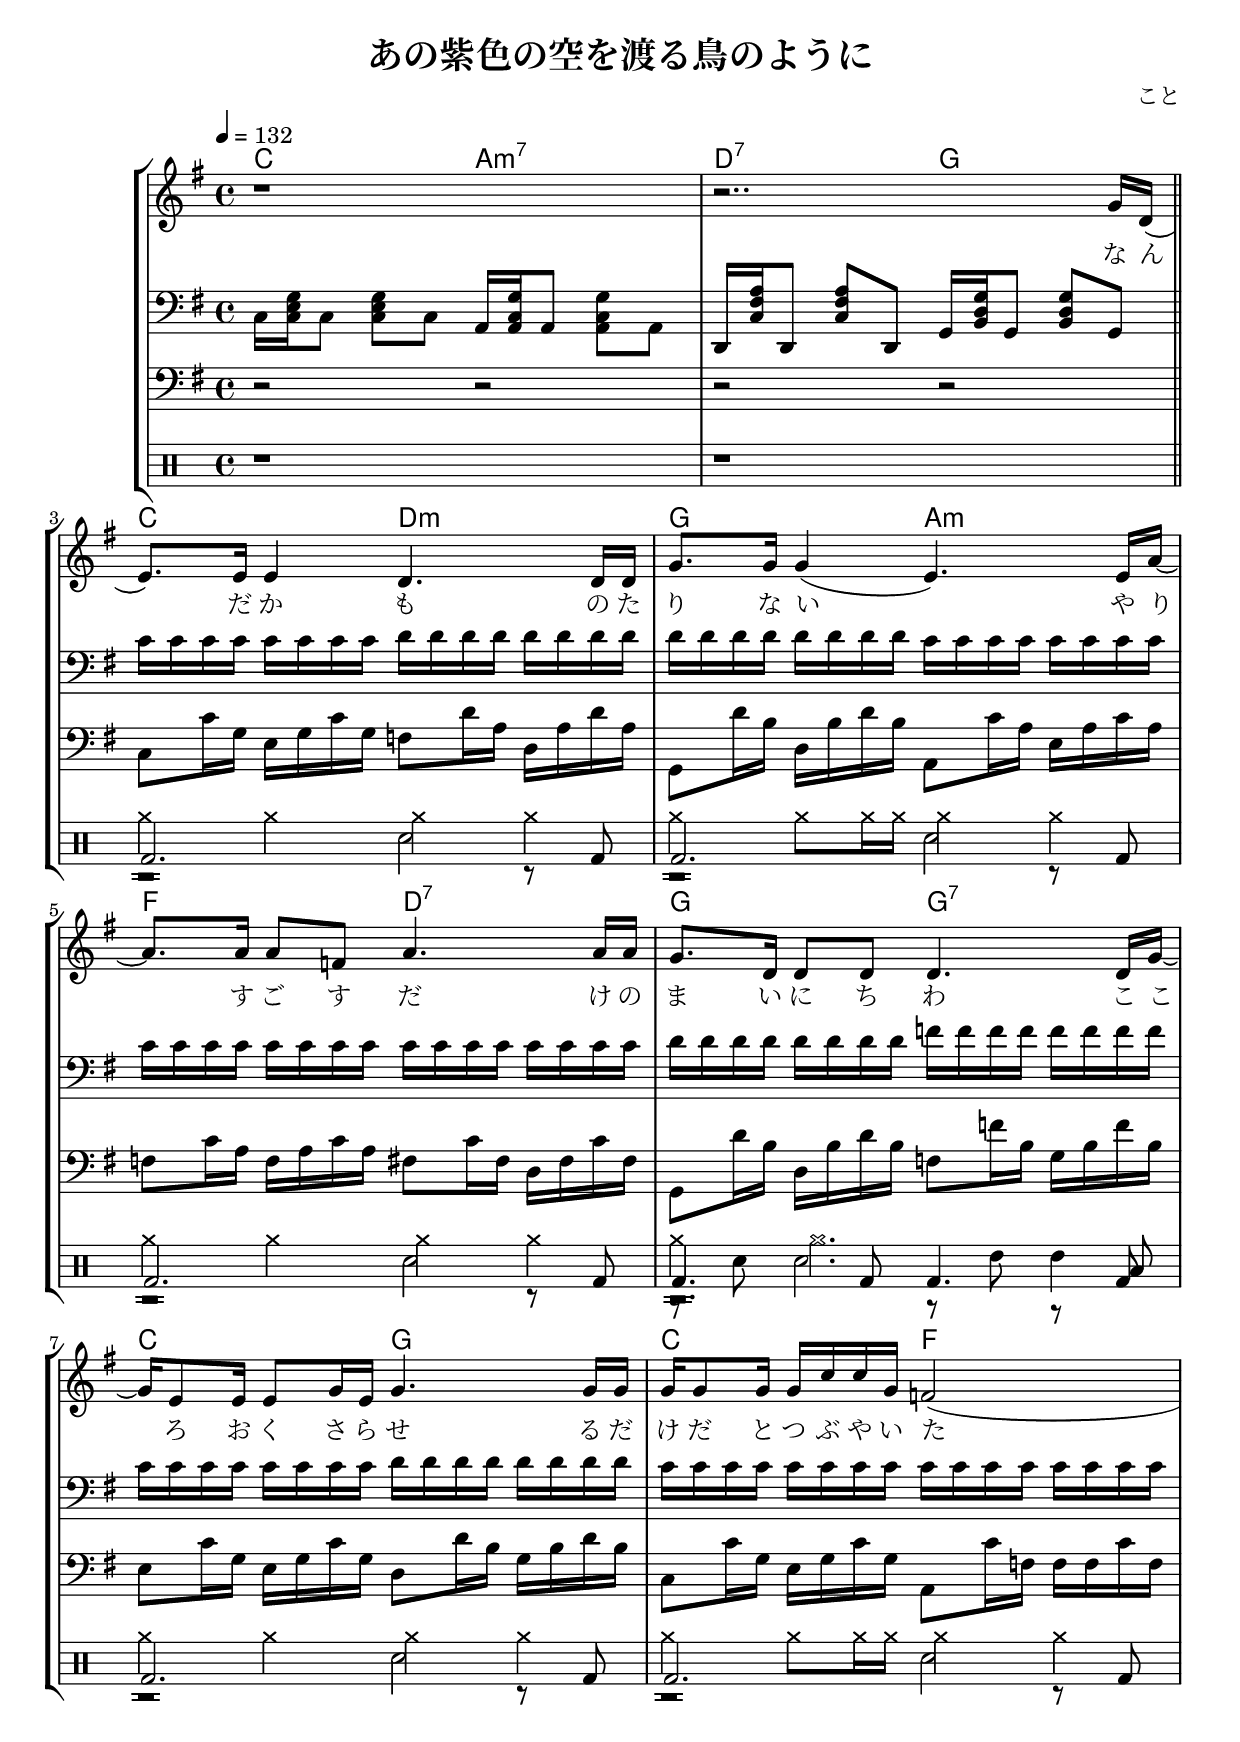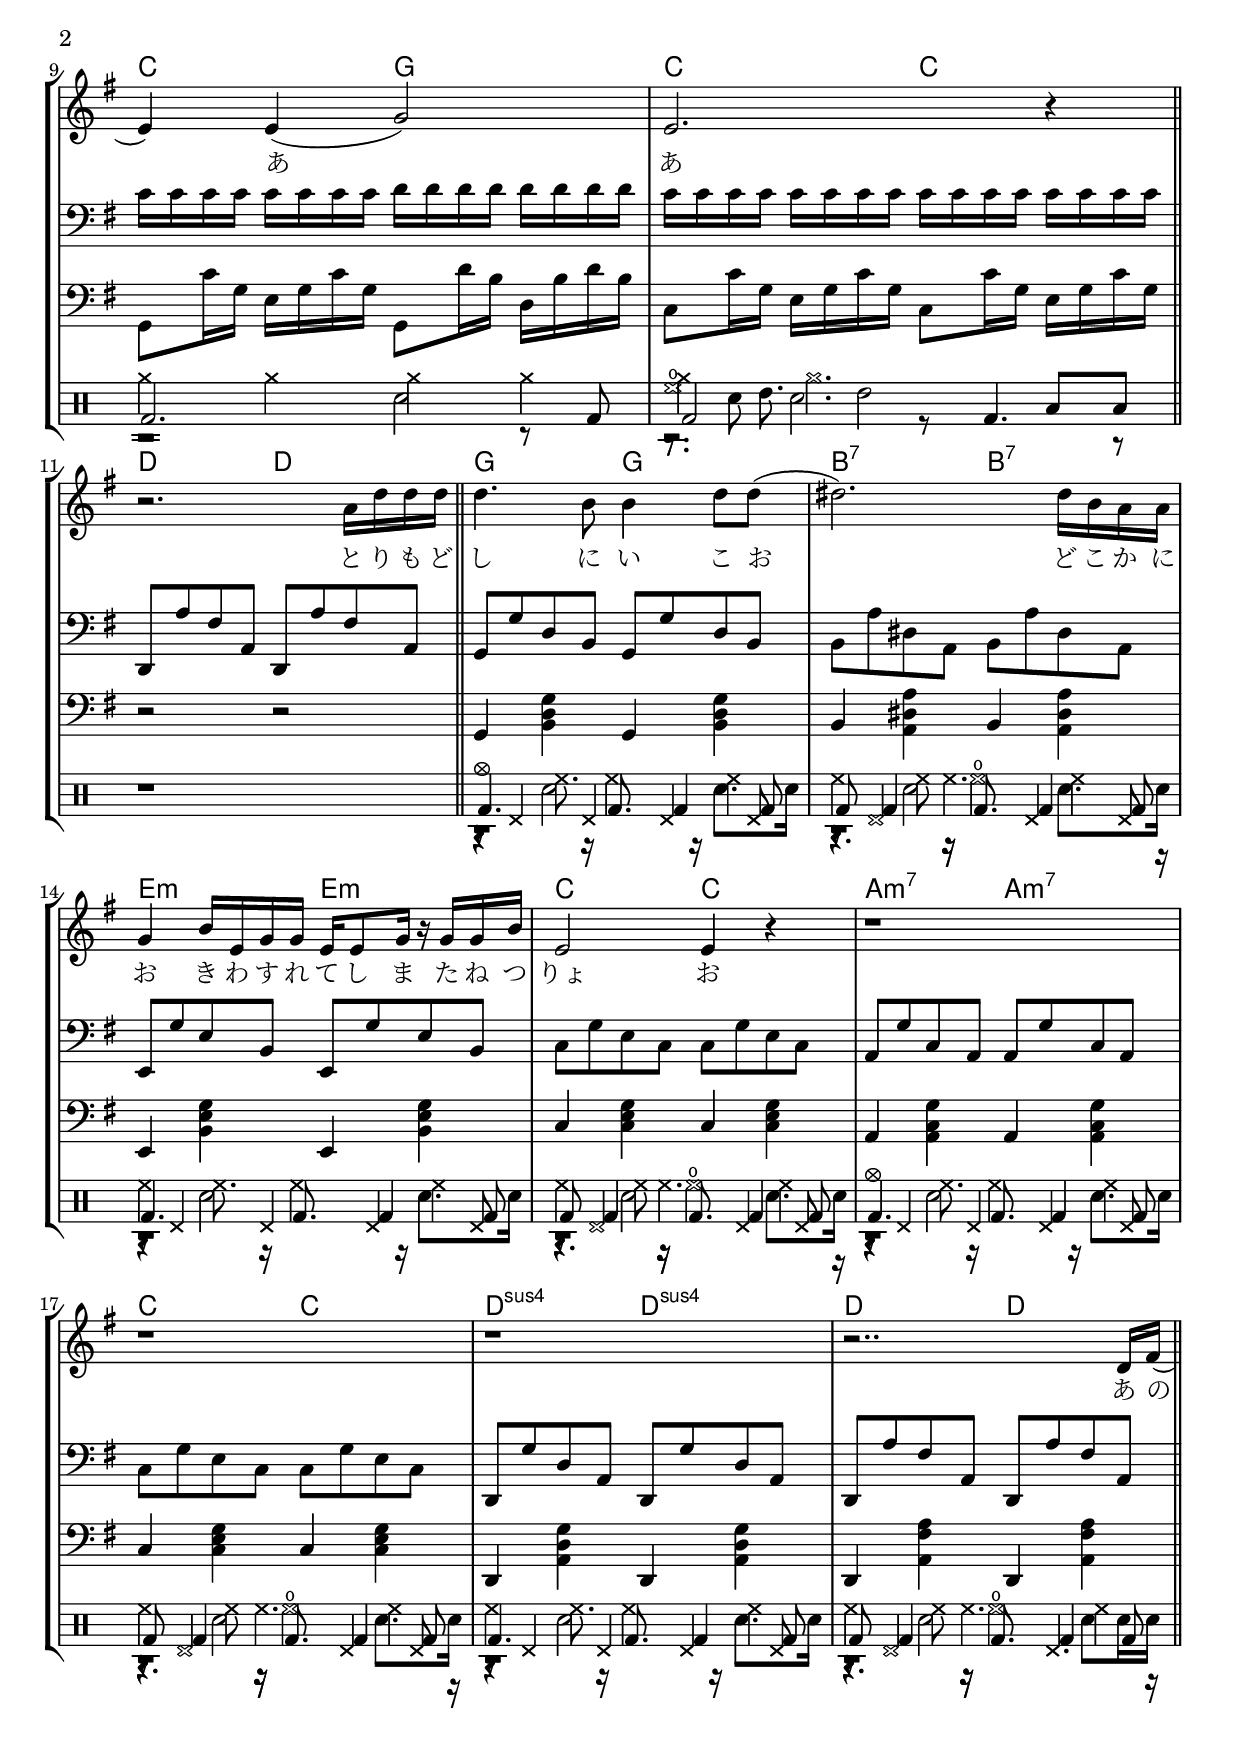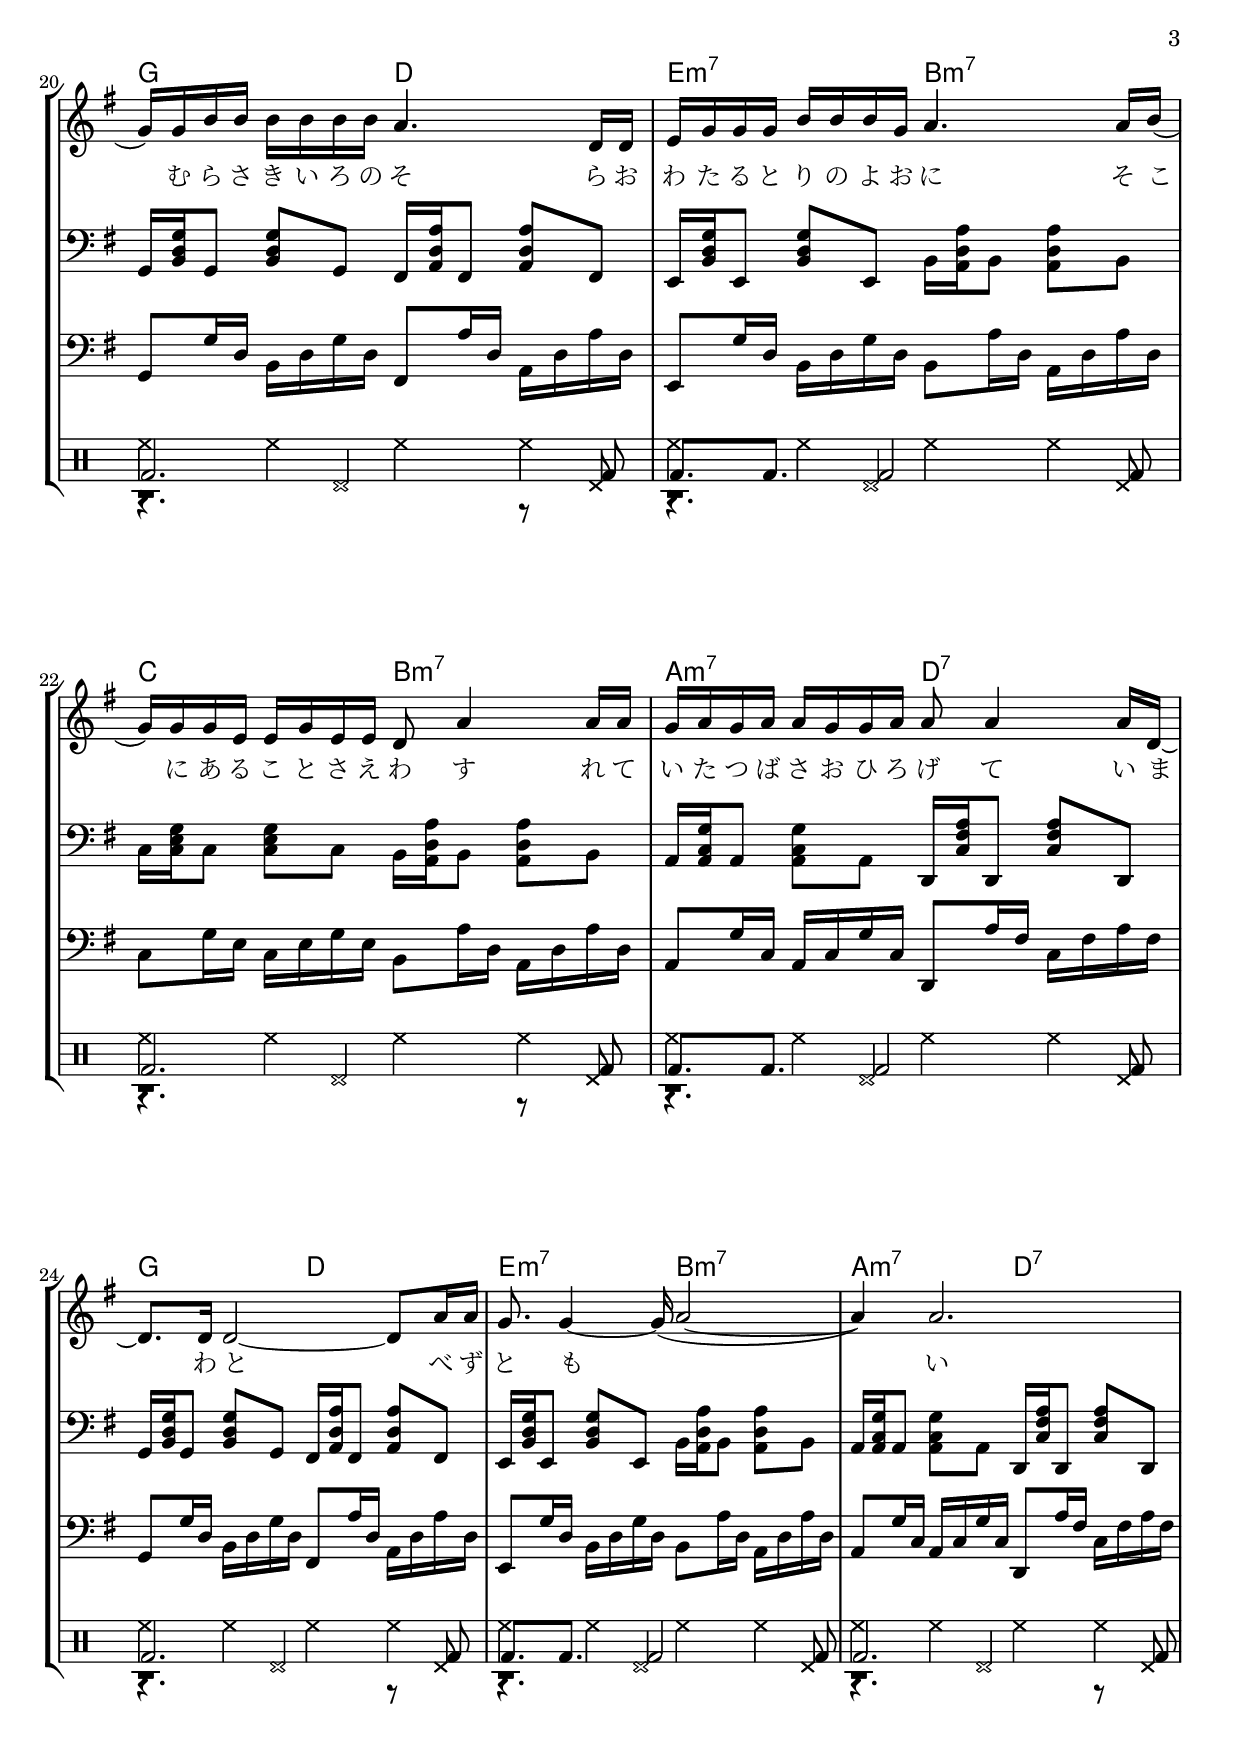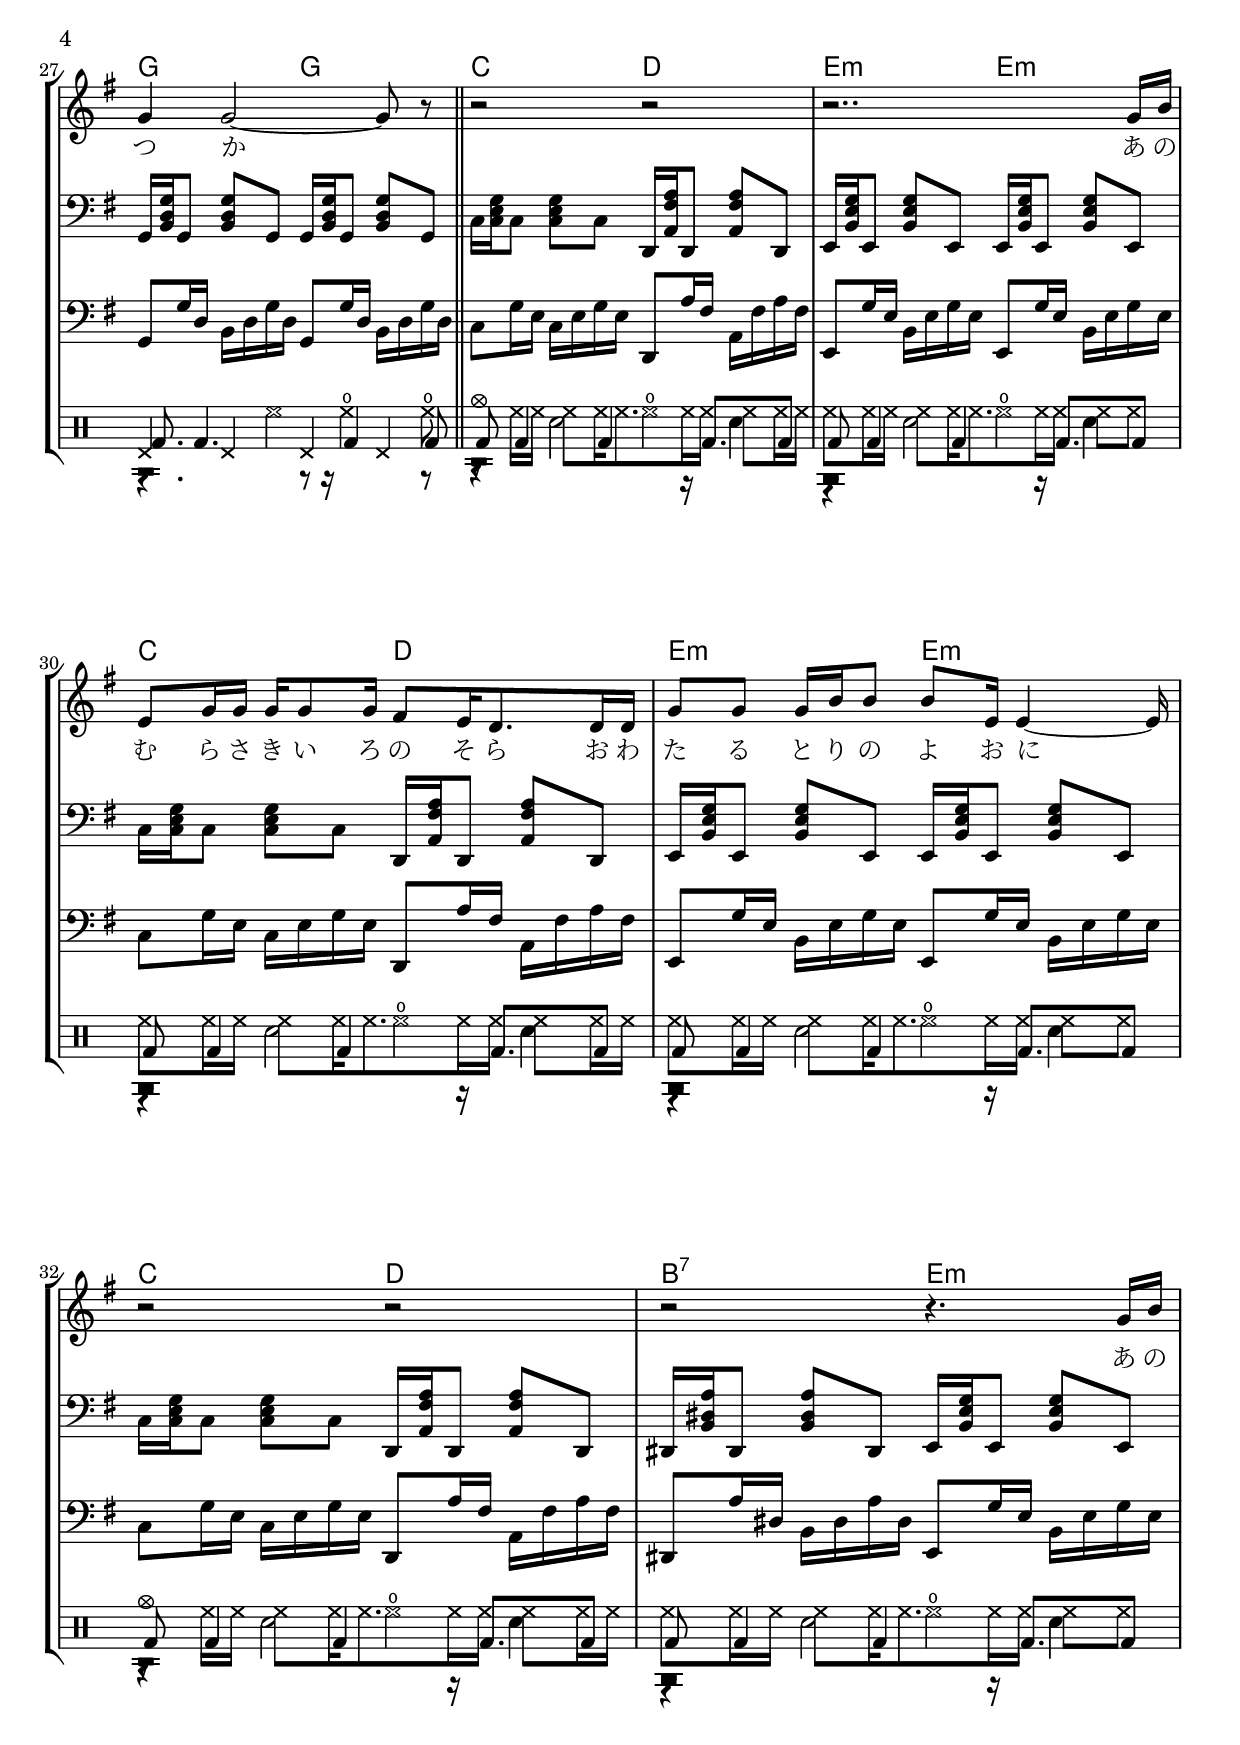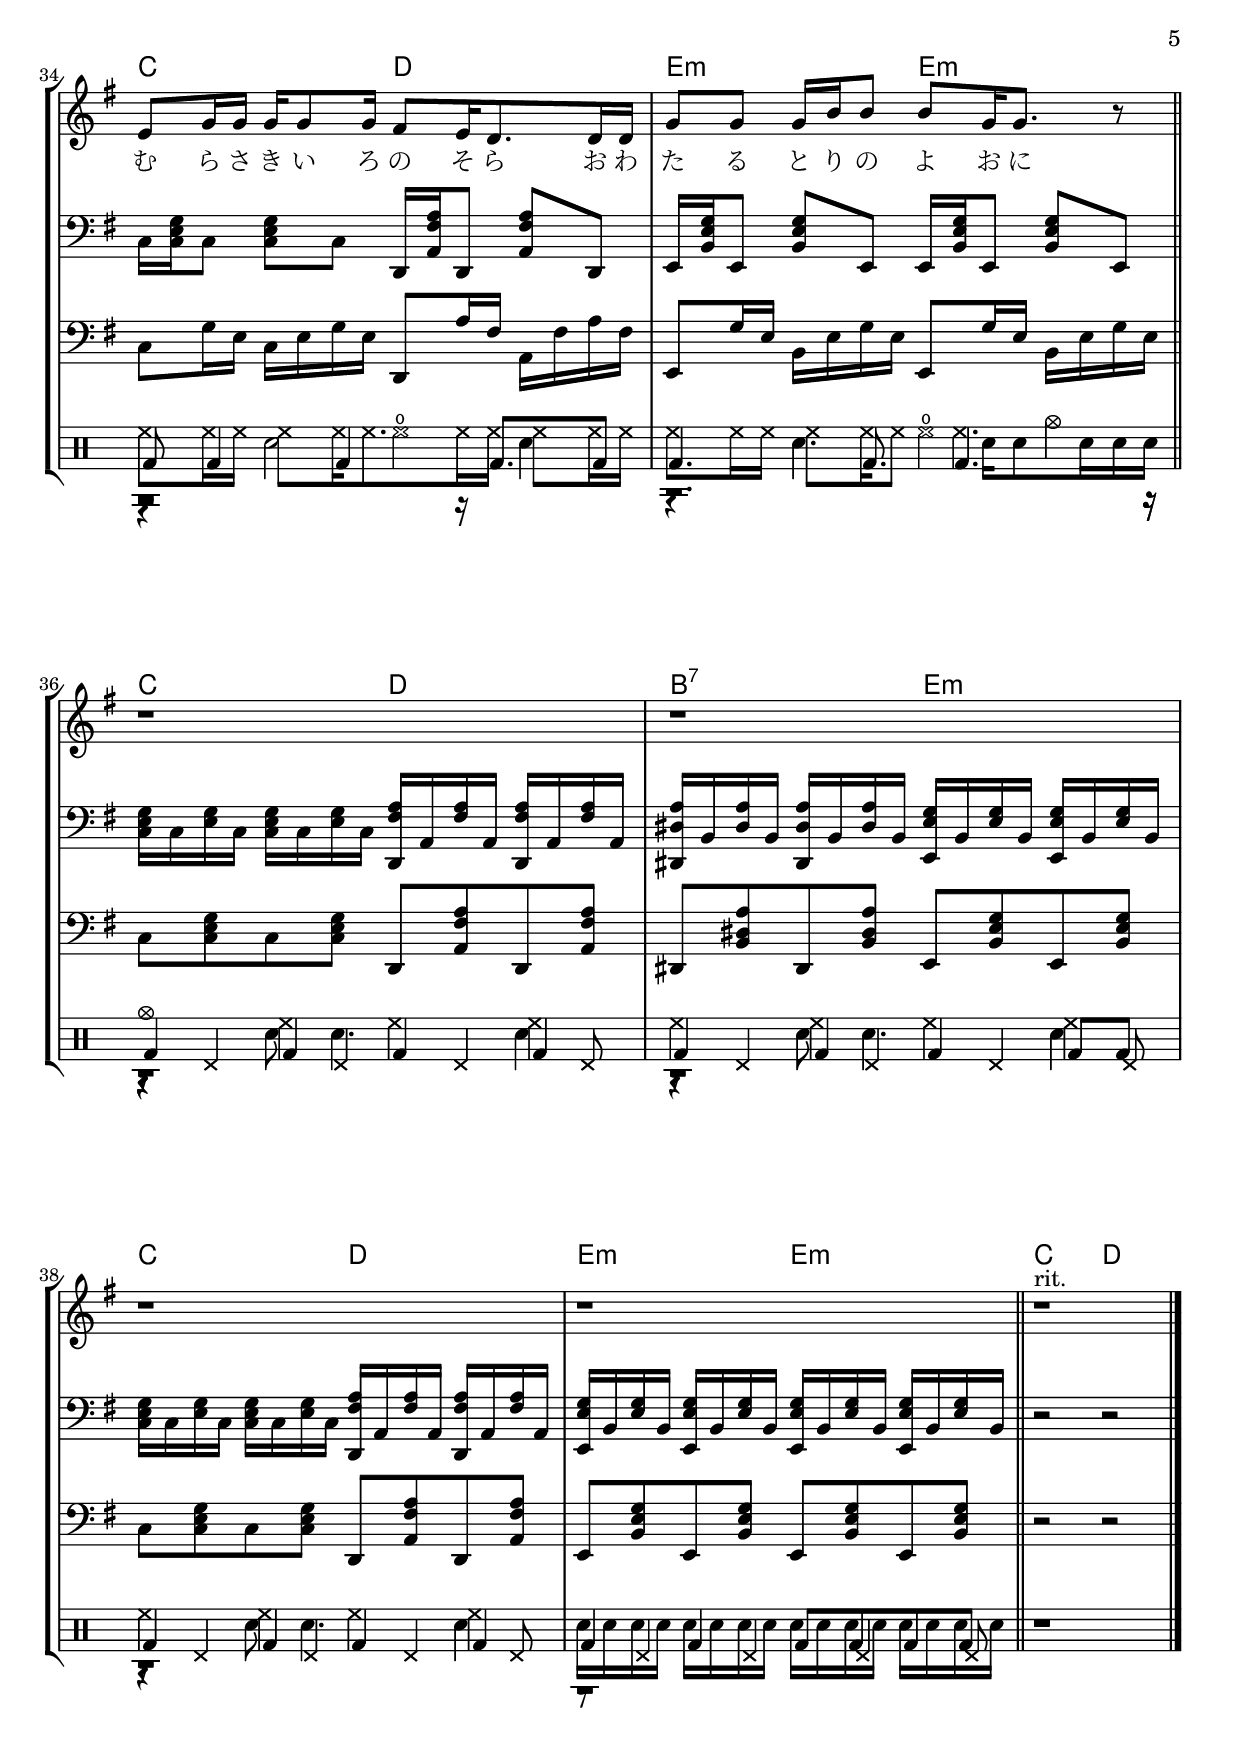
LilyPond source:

\version "2.12.1"

\header {
	title = \markup {あの紫色の空を渡る鳥のように}
	composer = \markup \center-column {こと}
}

harmony = \chordmode {
	c2 a:min7 d:7 g 

	c d:m g a:m f d:7 g g:7 c g c f c g c c 

	d d 

	g g b:7 b:7 e:m e:m c c a:min7 a:min7 c c d:sus4 d:sus4 d d 

	g d e:min7 b:min7 c b:min7 a:min7 d:7 g d e:min7 b:min7 a:min7 d:7 g g 

	c d e:m e:m c d e:m e:m c d b:7 e:m c d e:m e:m 

	c d b:7 e:m c d e:m e:m 

	c d 
}

melody = {
	\key g \major
	\tempo 4 = 132
	r1 | r2.. 
	\set Staff.midiInstrument = #"fss0.32"
	g'16  d'16 
	(e'8.)  e'16  e'4  d'4.  d'16  d'16 
	g'8.  g'16  g'4  (e'4.)  e'16  a'16~ 
	a'8.  a'16  a'8  f'8  a'4.  a'16  a'16 
	g'8.  d'16  d'8  d'8  d'4.  d'16  g'16~ 
	g'16  e'8  e'16  e'8  g'16  e'16  g'4.  g'16  g'16 
	g'16  g'8  g'16  g'16  c''16  c''16  g'16  f'2 
	(e'4)  e'4  (g'2) 
	e'2.  	r4 	r2. 
	\set Staff.midiInstrument = #"fss0.32"
	a'16  d''16  d''16  d''16 
	d''4.  b'8  b'4  d''8  d''8 
	(dis''2.)  dis''16  b'16  a'16  a'16 
	g'4  b'16  e'16  g'16  g'16  e'16  e'8  g'16  r16  g'16  g'16  b'16 
	e'2  e'4  	r4 r1 r1 r1 r2.. 	\set Staff.midiInstrument = #"fss0.32"
	d'16  fis'16 
	(g'16)  g'16  b'16  b'16  b'16  b'16  b'16  b'16  a'4.  d'16  d'16 
	e'16  g'16  g'16  g'16  b'16  b'16  b'16  g'16  a'4.  a'16  b'16 
	(g'16)  g'16  g'16  e'16  e'16  g'16  e'16  e'16  d'8  a'4  a'16  a'16 
	g'16  a'16  g'16  a'16  a'16  g'16  g'16  a'16  a'8  a'4  a'16  d'16~ 
	d'8.  d'16  d'2~d'8  a'16  a'16 
	g'8.  g'4~g'16  (a'2~ 
	a'4)  a'2. 
	g'4  g'2~g'8  	r8 	\set Staff.midiInstrument = #"fss0.32"
	 r2  r2 
	r2..  g'16  b'16 
	e'8  g'16  g'16  g'16  g'8  g'16  fis'8  e'16  d'8.  d'16  d'16 
	g'8  g'8  g'16  b'16  b'8  b'8  e'16  e'4~e'16 
	r2  r2 
	r2  r4.  g'16  b'16 
	e'8  g'16  g'16  g'16  g'8  g'16  fis'8  e'16  d'8.  d'16  d'16 
	g'8  g'8  g'16  b'16  b'8  b'8  g'16  g'8.  	r8 	r1 | r1 | r1 | r1   
	r1^"rit." \bar "|."
}

words = \lyricmode {
	
	な  ん  だ  か  も  の  た  り  な  い  や  り  す  ご  す  だ  け  の  ま  い  に  ち  わ  こ  こ  ろ  お  く  さ  ら  せ  る  だ  け  だ  と  つ  ぶ  や  い  た  あ  あ  
	
	と  り  も  ど  し  に  い  こ  お  ど  こ  か  に  お  き  わ  す  れ  て  し  ま  た  ね  つ  りょ  お  
	あ  の  む  ら  さ  き  い  ろ  の  そ  ら  お  わ  た  る  と  り  の  よ  お  に  そ  こ  に  あ  る  こ  と  さ  え  わ  す  れ  て  い  た  つ  ば  さ  お  ひ  ろ  げ  て  い  ま  わ  と  べ  ず  と  も  い  つ  か  
	あ  の  む  ら  さ  き  い  ろ  の  そ  ら  お  わ  た  る  と  り  の  よ  お  に  あ  の  む  ら  さ  き  い  ろ  の  そ  ら  お  わ  た  る  と  り  の  よ  お  に  
	
	
}

tempochange = {
	\tempo 4 = 132
	r1 | r1 \bar "||"
	\tempo 4 = 132
	r1 | r1 | r1 | r1 | r1 | r1 | r1 | r1 \bar "||"
	\tempo 4 = 132
	r1 \bar "||"
	\tempo 4 = 132
	r1 | r1 | r1 | r1 | r1 | r1 | r1 | r1 \bar "||"
	\tempo 4 = 132
	r1 | r1 | r1 | r1 | r1 | r1 | r1 | r1 \bar "||"
	\tempo 4 = 132
	r1 | r1 | r1 | r1 | r1 | r1 | r1 | r1 \bar "||"
	\tempo 4 = 132
	r1 | r1 | r1 | r1 \bar "||"
	\tempo 4 = 132
	\tempo 4 = 99 r2 \tempo 4 = 88 r2 \bar "|."
}

mainacc = {
	\clef bass
	\set Staff.midiInstrument = #"Bird Tweet"
	\key g \major
	\tempo 4 = 132
	c16 <c e g>16 c8 <c e g>8 c8
	a,16 <a, c g>16 a,8 <a, c g>8 a,8
	d,16 <c fis a>16 d,8 <c fis a>8 d,8
	g,16 <b, d g>16 g,8 <b, d g>8 g,8
	\bar "||"

	\set Staff.midiInstrument = #"Bird Tweet"
	c'16 c'16 c'16 c'16 c'16 c'16 c'16 c'16
	d'16 d'16 d'16 d'16 d'16 d'16 d'16 d'16
	d'16 d'16 d'16 d'16 d'16 d'16 d'16 d'16
	c'16 c'16 c'16 c'16 c'16 c'16 c'16 c'16
	c'16 c'16 c'16 c'16 c'16 c'16 c'16 c'16
	c'16 c'16 c'16 c'16 c'16 c'16 c'16 c'16
	d'16 d'16 d'16 d'16 d'16 d'16 d'16 d'16
	f'16 f'16 f'16 f'16 f'16 f'16 f'16 f'16
	c'16 c'16 c'16 c'16 c'16 c'16 c'16 c'16
	d'16 d'16 d'16 d'16 d'16 d'16 d'16 d'16
	c'16 c'16 c'16 c'16 c'16 c'16 c'16 c'16
	c'16 c'16 c'16 c'16 c'16 c'16 c'16 c'16
	c'16 c'16 c'16 c'16 c'16 c'16 c'16 c'16
	d'16 d'16 d'16 d'16 d'16 d'16 d'16 d'16
	c'16 c'16 c'16 c'16 c'16 c'16 c'16 c'16
	c'16 c'16 c'16 c'16 c'16 c'16 c'16 c'16
	\bar "||"

	\set Staff.midiInstrument = #"Bird Tweet"
	d,8 a fis a,
	d,8 a fis a,
	\bar "||"

	\set Staff.midiInstrument = #"Bird Tweet"
	g,8 g d b,
	g,8 g d b,
	b,8 a dis a,
	b,8 a dis a,
	e,8 g e b,
	e,8 g e b,
	c8 g e c
	c8 g e c
	a,8 g c a,
	a,8 g c a,
	c8 g e c
	c8 g e c
	d,8 g d a,
	d,8 g d a,
	d,8 a fis a,
	d,8 a fis a,
	\bar "||"

	\set Staff.midiInstrument = #"Whistle"
	g,16 <b, d g>16 g,8 <b, d g>8 g,8
	fis,16 <a, d a>16 fis,8 <a, d a>8 fis,8
	e,16 <b, d g>16 e,8 <b, d g>8 e,8
	b,16 <a, d a>16 b,8 <a, d a>8 b,8
	c16 <c e g>16 c8 <c e g>8 c8
	b,16 <a, d a>16 b,8 <a, d a>8 b,8
	a,16 <a, c g>16 a,8 <a, c g>8 a,8
	d,16 <c fis a>16 d,8 <c fis a>8 d,8
	g,16 <b, d g>16 g,8 <b, d g>8 g,8
	fis,16 <a, d a>16 fis,8 <a, d a>8 fis,8
	e,16 <b, d g>16 e,8 <b, d g>8 e,8
	b,16 <a, d a>16 b,8 <a, d a>8 b,8
	a,16 <a, c g>16 a,8 <a, c g>8 a,8
	d,16 <c fis a>16 d,8 <c fis a>8 d,8
	g,16 <b, d g>16 g,8 <b, d g>8 g,8
	g,16 <b, d g>16 g,8 <b, d g>8 g,8
	\bar "||"

	\set Staff.midiInstrument = #"Pan Flute"
	c16 <c e g>16 c8 <c e g>8 c8
	d,16 <a, fis a>16 d,8 <a, fis a>8 d,8
	e,16 <b, e g>16 e,8 <b, e g>8 e,8
	e,16 <b, e g>16 e,8 <b, e g>8 e,8
	c16 <c e g>16 c8 <c e g>8 c8
	d,16 <a, fis a>16 d,8 <a, fis a>8 d,8
	e,16 <b, e g>16 e,8 <b, e g>8 e,8
	e,16 <b, e g>16 e,8 <b, e g>8 e,8
	c16 <c e g>16 c8 <c e g>8 c8
	d,16 <a, fis a>16 d,8 <a, fis a>8 d,8
	dis,16 <b, dis a>16 dis,8 <b, dis a>8 dis,8
	e,16 <b, e g>16 e,8 <b, e g>8 e,8
	c16 <c e g>16 c8 <c e g>8 c8
	d,16 <a, fis a>16 d,8 <a, fis a>8 d,8
	e,16 <b, e g>16 e,8 <b, e g>8 e,8
	e,16 <b, e g>16 e,8 <b, e g>8 e,8
	\bar "||"

	\set Staff.midiInstrument = #"Rock Organ"
	<c e g>16 c16 <e g>16 c16   <c e g>16 c16 <e g>16 c16
	<d, fis a>16 a,16 <fis a>16 a,16   <d, fis a>16 a,16 <fis a>16 a,16
	<dis, dis a>16 b,16 <dis a>16 b,16   <dis, dis a>16 b,16 <dis a>16 b,16
	<e, e g>16 b,16 <e g>16 b,16   <e, e g>16 b,16 <e g>16 b,16
	<c e g>16 c16 <e g>16 c16   <c e g>16 c16 <e g>16 c16
	<d, fis a>16 a,16 <fis a>16 a,16   <d, fis a>16 a,16 <fis a>16 a,16
	<e, e g>16 b,16 <e g>16 b,16   <e, e g>16 b,16 <e g>16 b,16
	<e, e g>16 b,16 <e g>16 b,16   <e, e g>16 b,16 <e g>16 b,16
	\bar "||"

	\set Staff.midiInstrument = #"Acoustic grand"
	r2
	r2
	\bar "|."
}

subacc = {
	\clef bass
	\set Staff.midiInstrument = #"Acoustic grand"
	\key g \major
	\tempo 4 = 132
	r2
	r2
	r2
	r2
	\bar "||"

	\set Staff.midiInstrument = #"Electric Guitar (jazz)"
	c8 c'16 g16   e16 g16 c'16 g16
	f8 d'16 a16   d16 a16 d'16 a16
	g,8 d'16 b16   d16 b16 d'16 b16
	a,8 c'16 a16   e16 a16 c'16 a16
	f8 c'16 a16   f16 a16 c'16 a16
	fis8 c'16 fis16   d16 fis16 c'16 fis16
	g,8 d'16 b16   d16 b16 d'16 b16
	f8 f'16 b16   g16 b16 f'16 b16
	e8 c'16 g16   e16 g16 c'16 g16
	d8 d'16 b16   g16 b16 d'16 b16
	c8 c'16 g16   e16 g16 c'16 g16
	a,8 c'16 f16   f16 f16 c'16 f16
	g,8 c'16 g16   e16 g16 c'16 g16
	g,8 d'16 b16   d16 b16 d'16 b16
	c8 c'16 g16   e16 g16 c'16 g16
	c8 c'16 g16   e16 g16 c'16 g16
	\bar "||"

	\set Staff.midiInstrument = #"Acoustic grand"
	r2
	r2
	\bar "||"

	\set Staff.midiInstrument = #"Church organ"
	g,4 <b, d g>4
	g,4 <b, d g>4
	b,4 <a, dis a>4
	b,4 <a, dis a>4
	e,4 <b, e g>4
	e,4 <b, e g>4
	c4 <c e g>4
	c4 <c e g>4
	a,4 <a, c g>4
	a,4 <a, c g>4
	c4 <c e g>4
	c4 <c e g>4
	d,4 <a, d g>4
	d,4 <a, d g>4
	d,4 <a, fis a>4
	d,4 <a, fis a>4
	\bar "||"

	\set Staff.midiInstrument = #"Lead 3 (calliope)"
	g,8 g16 d16   b,16 d16 g16 d16
	fis,8 a16 d16   a,16 d16 a16 d16
	e,8 g16 d16   b,16 d16 g16 d16
	b,8 a16 d16   a,16 d16 a16 d16
	c8 g16 e16   c16 e16 g16 e16
	b,8 a16 d16   a,16 d16 a16 d16
	a,8 g16 c16   a,16 c16 g16 c16
	d,8 a16 fis16   c16 fis16 a16 fis16
	g,8 g16 d16   b,16 d16 g16 d16
	fis,8 a16 d16   a,16 d16 a16 d16
	e,8 g16 d16   b,16 d16 g16 d16
	b,8 a16 d16   a,16 d16 a16 d16
	a,8 g16 c16   a,16 c16 g16 c16
	d,8 a16 fis16   c16 fis16 a16 fis16
	g,8 g16 d16   b,16 d16 g16 d16
	g,8 g16 d16   b,16 d16 g16 d16
	\bar "||"

	\set Staff.midiInstrument = #"Acoustic Guitar (steel)"
	c8 g16 e16   c16 e16 g16 e16
	d,8 a16 fis16   a,16 fis16 a16 fis16
	e,8 g16 e16   b,16 e16 g16 e16
	e,8 g16 e16   b,16 e16 g16 e16
	c8 g16 e16   c16 e16 g16 e16
	d,8 a16 fis16   a,16 fis16 a16 fis16
	e,8 g16 e16   b,16 e16 g16 e16
	e,8 g16 e16   b,16 e16 g16 e16
	c8 g16 e16   c16 e16 g16 e16
	d,8 a16 fis16   a,16 fis16 a16 fis16
	dis,8 a16 dis16   b,16 dis16 a16 dis16
	e,8 g16 e16   b,16 e16 g16 e16
	c8 g16 e16   c16 e16 g16 e16
	d,8 a16 fis16   a,16 fis16 a16 fis16
	e,8 g16 e16   b,16 e16 g16 e16
	e,8 g16 e16   b,16 e16 g16 e16
	\bar "||"

	\set Staff.midiInstrument = #"Pad 4 (choir)"
	c8 <c e g> c <c e g>
	d,8 <a, fis a> d, <a, fis a>
	dis,8 <b, dis a> dis, <b, dis a>
	e,8 <b, e g> e, <b, e g>
	c8 <c e g> c <c e g>
	d,8 <a, fis a> d, <a, fis a>
	e,8 <b, e g> e, <b, e g>
	e,8 <b, e g> e, <b, e g>
	\bar "||"

	\set Staff.midiInstrument = #"Acoustic grand"
	r2
	r2
	\bar "|."
}

percA = {
	\drummode {
	r1 |r1 \bar "||"
	cymr4 cymr4 cymr4 cymr4  |cymr4 cymr8 cymr16 cymr16 cymr4 cymr4  |cymr4 cymr4 cymr4 cymr4  |cymr4 cymr2.  |cymr4 cymr4 cymr4 cymr4  |cymr4 cymr8 cymr16 cymr16 cymr4 cymr4  |cymr4 cymr4 cymr4 cymr4  |cymr4 cymr2.  \bar "||"
	r1 \bar "||"
	r4 hh8. hh4 r16 hh4  |hh4 hh8 hh4. hh4  |hh4 hh8. hh4 r16 hh4  |hh4 hh8 hh4. hh4  |r4 hh8. hh4 r16 hh4  |hh4 hh8 hh4. hh4  |hh4 hh8. hh4 r16 hh4  |hh4 hh8 hh4. hh4  \bar "||"
	r1  |r1  |r1  |r1  |r1  |r1  |r1  |r2 r8 hho4 hho8  \bar "||"
	r2 hho2  |r2 hho2  |r2 hho2  |r2 hho2  |r2 hho2  |r2 hho2  |r2 hho2  |r2 hho2  \bar "||"
	r4 hh4 hh4 hh4  |hh4 hh4 hh4 hh4  |hh4 hh4 hh4 hh4  |r1  \bar "||"
	r1 \bar "|."
	}
}

percB = {
	\drummode {
	r1 |r1 \bar "||"
	r2 sn2  |r2 sn2  |r2 sn2  |r8 sn8 sn2.  |r2 sn2  |r2 sn2  |r2 sn2  |r8 sn8 sn2.  \bar "||"
	r1 \bar "||"
	r8 hhp4 hhp4 hhp4 hhp8  |r8 hhp2 hhp4 hhp8  |r8 hhp4 hhp4 hhp4 hhp8  |r8 hhp2 hhp4 hhp8  |r8 hhp4 hhp4 hhp4 hhp8  |r8 hhp2 hhp4 hhp8  |r8 hhp4 hhp4 hhp4 hhp8  |r8 hhp2 hhp4.  \bar "||"
	r4. hhp2 hhp8  |r4. hhp2 hhp8  |r4. hhp2 hhp8  |r4. hhp2 hhp8  |r4. hhp2 hhp8  |r4. hhp2 hhp8  |r4. hhp2 hhp8  |hhp4 hhp4 hhp4 hhp4  \bar "||"
	r8 hh16 hh16 hh8 hh16 hh8. hh16 hh16 hh8 hh16 hh16  |hh8 hh16 hh16 hh8 hh16 hh8. hh16 hh16 hh8 hh8  |hh8 hh16 hh16 hh8 hh16 hh8. hh16 hh16 hh8 hh16 hh16  |hh8 hh16 hh16 hh8 hh16 hh8. hh16 hh16 hh8 hh8  |r8 hh16 hh16 hh8 hh16 hh8. hh16 hh16 hh8 hh16 hh16  |hh8 hh16 hh16 hh8 hh16 hh8. hh16 hh16 hh8 hh8  |hh8 hh16 hh16 hh8 hh16 hh8. hh16 hh16 hh8 hh16 hh16  |hh8 hh16 hh16 hh8 hh16 hh8 hh4. r16  \bar "||"
	r4 sn8 sn4. sn4  |r4 sn8 sn4. sn4  |r4 sn8 sn4. sn4  |sn16 sn16 sn16 sn16 sn16 sn16 sn16 sn16 sn16 sn16 sn16 sn16 sn16 sn16 sn16 sn16  \bar "||"
	r1 \bar "|."
	}
}

percC = {
	\drummode {
	r1 |r1 \bar "||"
	bd2. r8 bd8  |bd2. r8 bd8  |bd2. r8 bd8  |bd4. bd8 bd4. bd8  |bd2. r8 bd8  |bd2. r8 bd8  |bd2. r8 bd8  |bd2 r8 bd4.  \bar "||"
	r1 \bar "||"
	r4 sn2 sn8. sn16  |r4 sn2 sn8. sn16  |r4 sn2 sn8. sn16  |r4 sn2 sn8. sn16  |r4 sn2 sn8. sn16  |r4 sn2 sn8. sn16  |r4 sn2 sn8. sn16  |r4 sn2 sn8 sn16 sn16  \bar "||"
	hh4 hh4 hh4 hh4  |hh4 hh4 hh4 hh4  |hh4 hh4 hh4 hh4  |hh4 hh4 hh4 hh4  |hh4 hh4 hh4 hh4  |hh4 hh4 hh4 hh4  |hh4 hh4 hh4 hh4  |r4. hh2 r8  \bar "||"
	r4 sn2 sn4  |r4 sn2 sn4  |r4 sn2 sn4  |r4 sn2 sn4  |r4 sn2 sn4  |r4 sn2 sn4  |r4 sn2 sn4  |r4 sn4. sn16 sn8 sn16 sn16 sn16  \bar "||"
	bd4 bd4 bd4 bd4  |bd4 bd4 bd4 bd8 bd8  |bd4 bd4 bd4 bd4  |bd4 bd4 bd8 bd8 bd8 bd8  \bar "||"
	r1 \bar "|."
	}
}

percD = {
	\drummode {
	r1 |r1 \bar "||"
	r1 |r1 |r1 |r2 r8 tommh8 tommh4  |r1 |r1 |r1 |r8. tommh8. tommh2 r8  \bar "||"
	r1 \bar "||"
	bd4. r16 bd8. bd4 bd8  |bd8 bd4 r16 bd8. bd4 bd8  |bd4. r16 bd8. bd4 bd8  |bd8 bd4 r16 bd8. bd4 bd8  |bd4. r16 bd8. bd4 bd8  |bd8 bd4 r16 bd8. bd4 bd8  |bd4. r16 bd8. bd4 bd8  |bd8 bd4 r16 bd8. bd4 bd8  \bar "||"
	bd2. r8 bd8  |bd8. bd8. bd2 bd8  |bd2. r8 bd8  |bd8. bd8. bd2 bd8  |bd2. r8 bd8  |bd8. bd8. bd2 bd8  |bd2. r8 bd8  |bd8. bd4. r16 bd4 bd8  \bar "||"
	bd8 bd4 bd4 r16 bd8. bd8  |bd8 bd4 bd4 r16 bd8. bd8  |bd8 bd4 bd4 r16 bd8. bd8  |bd8 bd4 bd4 r16 bd8. bd8  |bd8 bd4 bd4 r16 bd8. bd8  |bd8 bd4 bd4 r16 bd8. bd8  |bd8 bd4 bd4 r16 bd8. bd8  |bd4. bd8. bd4. r16  \bar "||"
	r8 hhp4 hhp4 hhp4 hhp8  |r8 hhp4 hhp4 hhp4 hhp8  |r8 hhp4 hhp4 hhp4 hhp8  |r8 hhp4 hhp4 hhp4 hhp8  \bar "||"
	r1 \bar "|."
	}
}

percE = {
	\drummode {
	r1 |r1 \bar "||"
	r1 |r1 |r1 |r2. r8 toml8  |r1 |r1 |r1 |r2. toml8 toml8  \bar "||"
	r1 \bar "||"
	r1  |r4. r16 hho2 r16  |r1  |r4. r16 hho2 r16  |r1  |r4. r16 hho2 r16  |r1  |r4. r16 hho2 r16  \bar "||"
	r1 | r1 | r1 | r1 | r1 | r1 | r1 | r1 \bar "||"
	cymc1  |r1 |r1 |r1 |cymc1  |r1 |r1 |r2. cymc4  \bar "||"
	cymc1  |r1 |r1 |r1 \bar "||"
	r1 \bar "|."
	}
}

percF = {
	\drummode {
	r1 | r1 \bar "||"
	r1 |r1 |r1 |r1 |r1 |r1 |r1 |hho1  \bar "||"
	r1 \bar "||"
	cymc1  |r1 |r1 |r1 |cymc1  |r1 |r1 |r1 \bar "||"
	r1 | r1 | r1 | r1 | r1 | r1 | r1 | r1 \bar "||"
	r1 | r1 | r1 | r1 | r1 | r1 | r1 | r1 \bar "||"
	r1 | r1 | r1 | r1 \bar "||"
	r1 \bar "|."
	}
}

\score {
	<<
		\new StaffGroup <<
			\new ChordNames {\harmony}
			\new Voice = "melody" {\melody}
			\new Lyrics \lyricsto "melody" \words
			\new Staff = "mainacc" {\mainacc}
			\new Staff = "subacc" {\subacc}
			\new DrumStaff <<
				\new DrumVoice {\percA}
				\new DrumVoice {\percB}
				\new DrumVoice {\percC}
				\new DrumVoice {\percD}
				\new DrumVoice {\percE}
				\new DrumVoice {\percF}
			>>
		>>
	>>
	\layout { }
}
